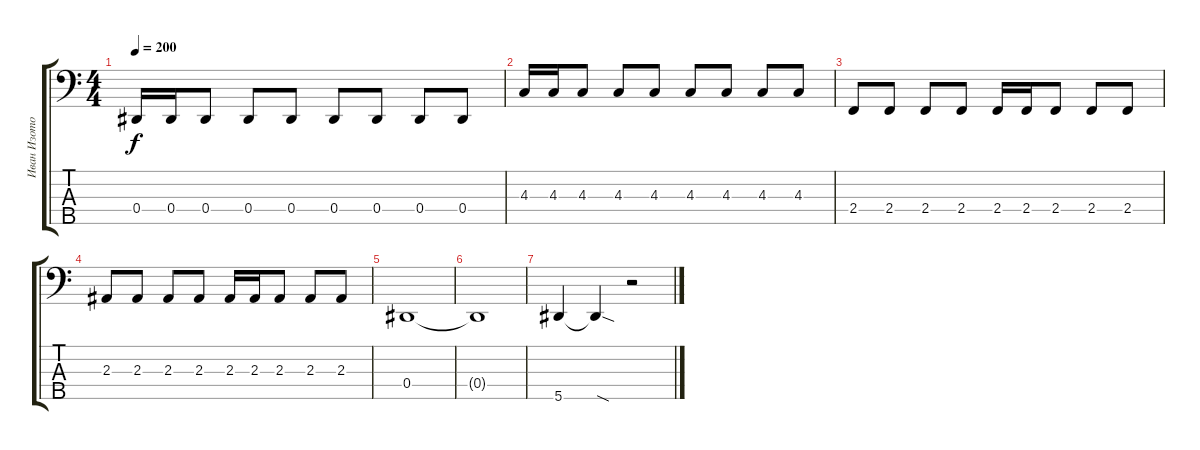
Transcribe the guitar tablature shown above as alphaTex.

\track ("Иван Изотов" "Иван Изото") {instrument electricbasspick}
\staff {score tabs}
\tuning (Gb2 Db2 Ab1 Eb1 Bb0) {hide}
\ts (4 4)
\tempo 200
\clef f4
\ks c
0.4.16{dy f} 0.4.16 0.4.8 0.4.8 0.4.8 0.4.8 0.4.8 0.4.8 0.4.8 |
4.3.16 4.3.16 4.3.8 4.3.8 4.3.8 4.3.8 4.3.8 4.3.8 4.3.8 |
2.4.8 2.4.8 2.4.8 2.4.8 2.4.16 2.4.16 2.4.8 2.4.8 2.4.8 |
2.3.8 2.3.8 2.3.8 2.3.8 2.3.16 2.3.16 2.3.8 2.3.8 2.3.8 |
0.4.1 |
0.4{t}.1 |
5.5.4 5.5{sod t}.4 r.2
